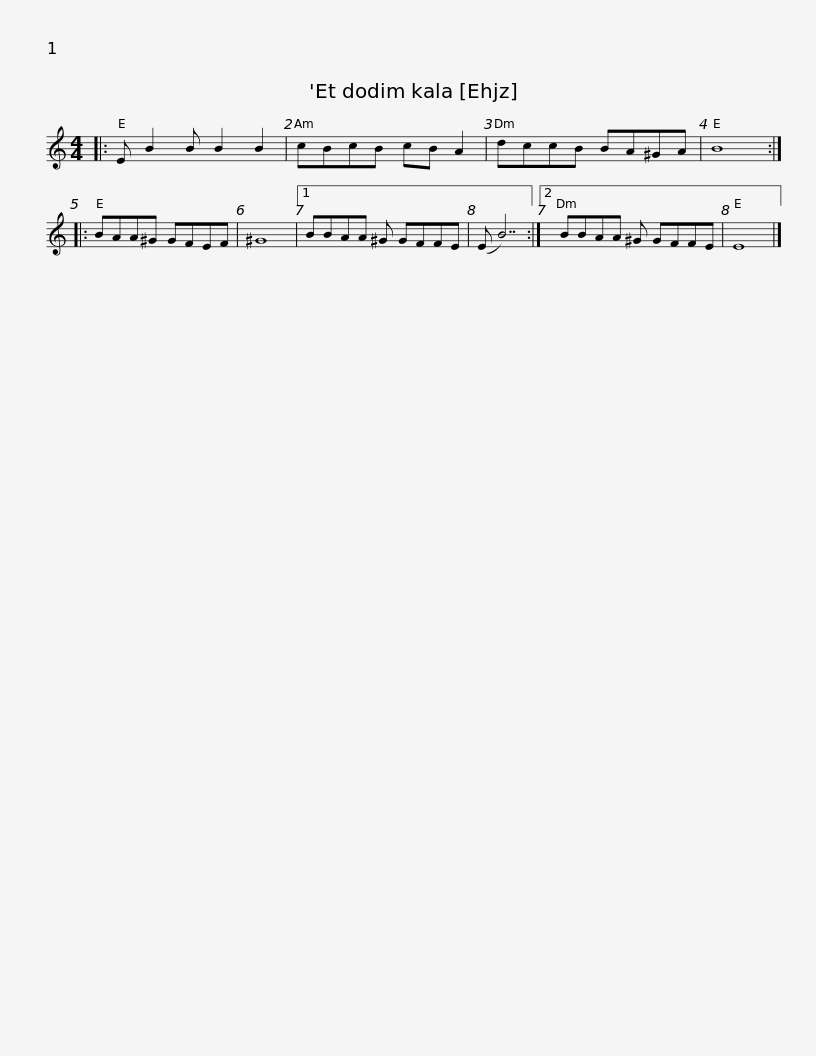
X:1
L:1/8
M:4/4
I:linebreak $
K:C
V:1 treble
V:1
|: E B2 B B2 B2 | cBcB cB A2 | dccB BA^GA | B8 :: BAA^G GFEF | %5
 ^G8 |1$ BBAA ^G GFFE | (E B7) :|2 BBAA ^G GFFE | E8 |] %10
